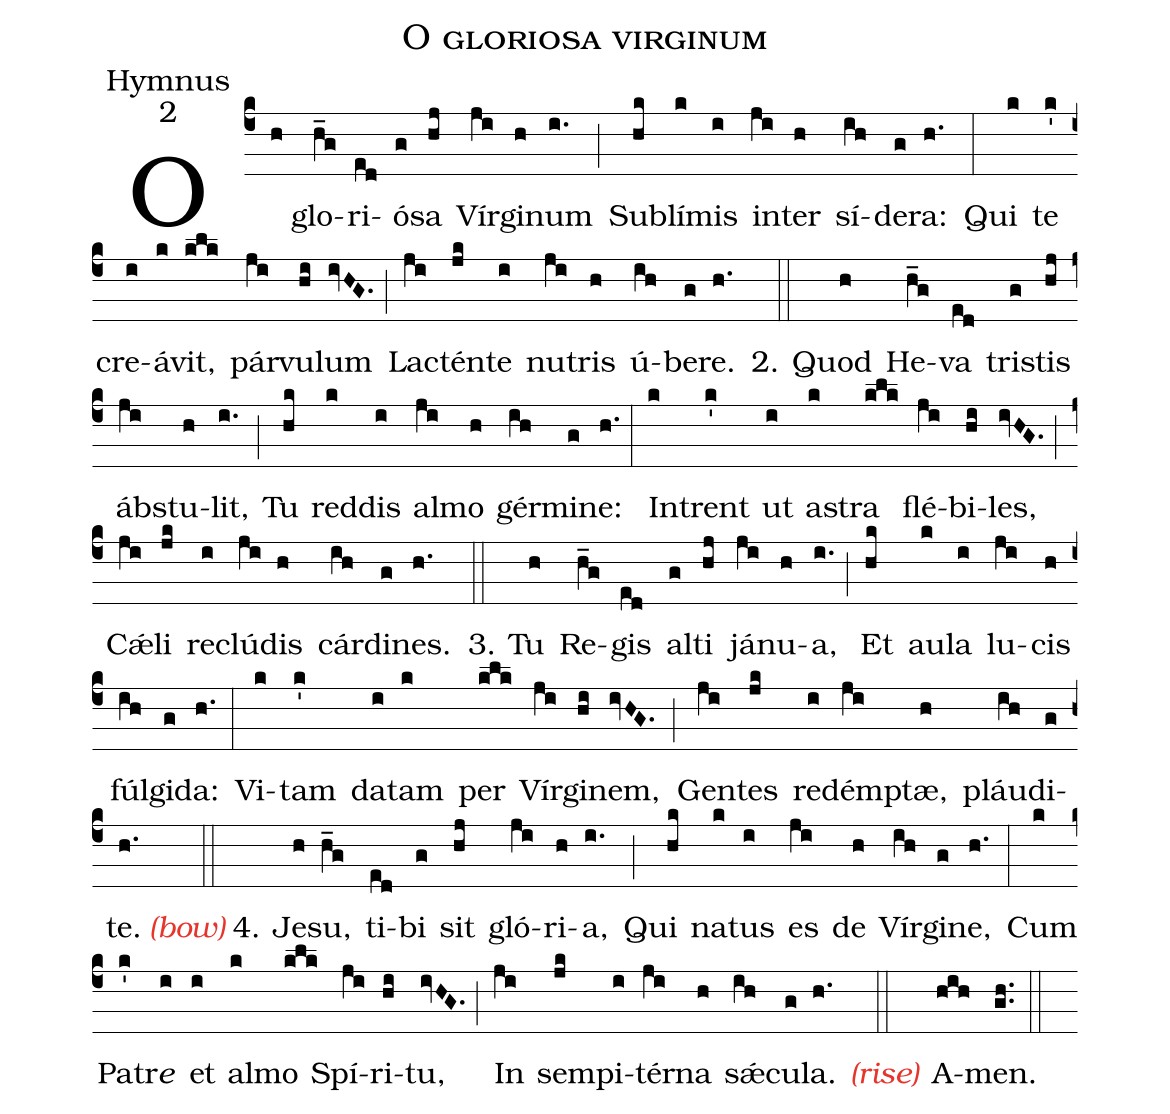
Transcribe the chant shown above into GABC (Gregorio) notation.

name:O gloriosa virginum;
office-part:Hymnus;
mode:2;
%%
(c4) O(h) glo(h_g)ri(ed)ó(g)sa(hj) Vír(ji)gi(h)num(i.) (;) Sub(hk)lí(k)mis(i) in(ji)ter(h) sí(ih)de(g)ra:(h.) (:) Qui(k) te(k') cre(i)á(k)vit,(klk) pár(ji)vu(hi)lum(ivHG.) (;) La(ji)ctén(jk)te(i) nu(ji)tris(h) ú(ih)be(g)re.(h.) (::)
2. Quod(h) He(h_g)va(ed) tri(g)stis(hj) ábs(ji)tu(h)lit,(i.) (;) Tu(hk) red(k)dis(i) al(ji)mo(h) gér(ih)mi(g)ne:(h.) (:) In(k)trent(k') ut(i) a(k)stra(klk) flé(ji)bi(hi)les,(ivHG.) (;) C<sp>'æ</sp>(ji)li(jk) re(i)clú(ji)dis(h) cár(ih)di(g)nes.(h.) (::)3. Tu(h) Re(h_g)gis(ed) al(g)ti(hj) já(ji)nu(h)a,(i.) (;) Et(hk) au(k)la(i) lu(ji)cis(h) fúl(ih)gi(g)da:(h.) (:) Vi(k)tam(k') da(i)tam(k) per(klk) Vír(ji)gi(hi)nem,(ivHG.) (;) Gen(ji)tes(jk) re(i)dém(ji)ptæ,(h) pláu(ih)di(g)te.(h.) <c><i><sp>(</sp>bow<sp>)</sp></i></c>(::)4. Je(h)su,(h_g) ti(ed)bi(g) sit(hj) gló(ji)ri(h)a,(i.) (;) Qui(hk) na(k)tus(i) es(ji) de(h) Vír(ih)gi(g)ne,(h.) (:) Cum(k) Pa(k')tr<i>e</i>(i) et(i) al(k)mo(klk) Spí(ji)ri(hi)tu,(ivHG.) (;) In(ji) sem(jk)pi(i)tér(ji)na(h) s<sp>'æ</sp>(ih)cu(g)la.(h.) <c><i><sp>(</sp>rise<sp>)</sp></i></c>(::) A(hih)men.(gh..) (::)
